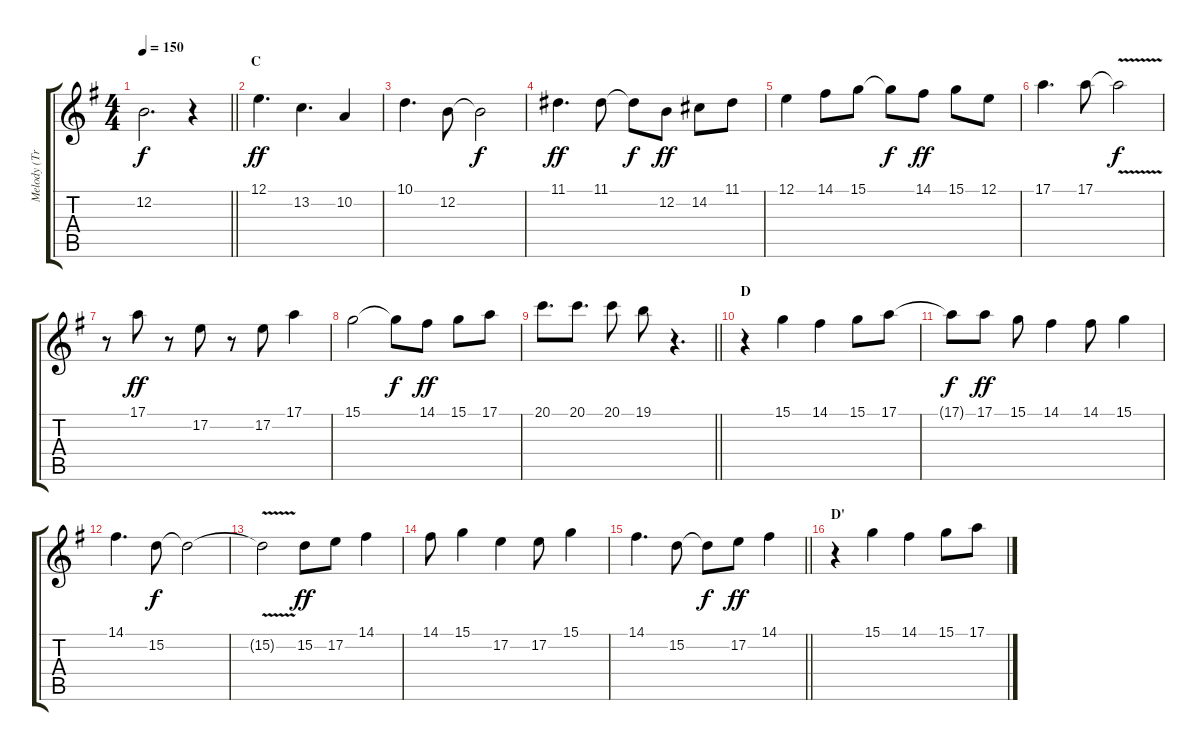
\track ("Melody (Trumpet)" "Melody (Tr") {instrument trumpet}
\staff {score tabs}
\tuning (E4 B3 G3 D3 A2 E2) {hide}
\ts (4 4)
\tempo 150
\clef g2
\barLineRight lightlight
\ks eminor
12.2{t}.2{d dy f} r.4 |
\section ("" "C")
12.1.4{d dy ff} 13.2.4{d} 10.2.4 |
10.1.4{d} 12.2.8 12.2{t}.2{dy f} |
11.1.4{d dy ff} 11.1.8 11.1{t}.8{dy f} 12.2.8{dy ff} 14.2.8 11.1.8 |
12.1.4 14.1.8 15.1.8 15.1{t}.8{dy f} 14.1.8{dy ff} 15.1.8 12.1.8 |
17.1.4{d} 17.1.8 17.1{v t}.2{dy f} |
r.8 17.1.8{dy ff} r.8 17.2.8 r.8 17.2.8 17.1.4 |
15.1.2 15.1{t}.8{dy f} 14.1.8{dy ff} 15.1.8 17.1.8 |
\barLineRight lightlight
20.1.8{d} 20.1.8{d} 20.1.8 19.1.8 r.4{d} |
\section ("" "D")
r.4 15.1.4 14.1.4 15.1.8 17.1.8 |
17.1{t}.8{dy f} 17.1.8{dy ff} 15.1.8 14.1.4 14.1.8 15.1.4 |
14.1.4{d} 15.2.8{dy f} 15.2{t}.2 |
15.2{v t}.2 15.2.8{dy ff} 17.2.8 14.1.4 |
14.1.8 15.1.4 17.2.4 17.2.8 15.1.4 |
\barLineRight lightlight
14.1.4{d} 15.2.8 15.2{t}.8{dy f} 17.2.8{dy ff} 14.1.4 |
\section ("" "D'")
r.4 15.1.4 14.1.4 15.1.8 17.1.8
